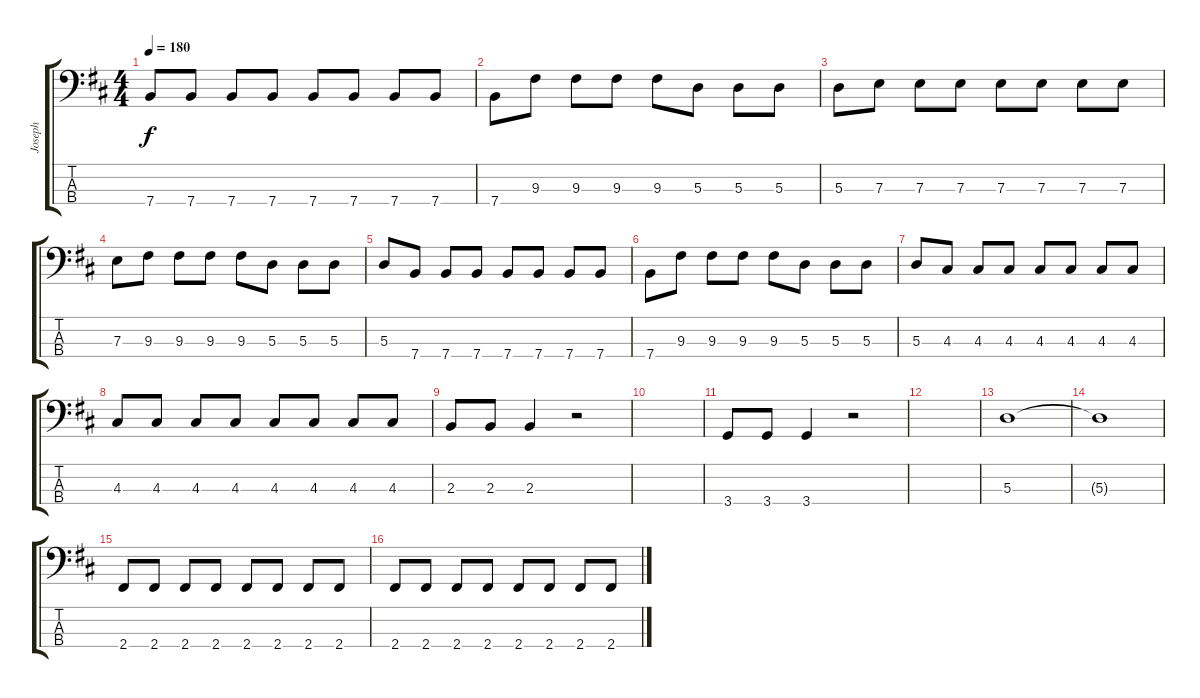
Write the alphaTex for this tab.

\track ("Joseph" "Joseph") {instrument electricbassfinger}
\staff {score tabs}
\tuning (G2 D2 A1 E1) {hide}
\ts (4 4)
\tempo 180
\clef f4
\ks d
7.4.8{dy f} 7.4.8 7.4.8 7.4.8 7.4.8 7.4.8 7.4.8 7.4.8 |
7.4.8 9.3.8 9.3.8 9.3.8 9.3.8 5.3.8 5.3.8 5.3.8 |
5.3.8 7.3.8 7.3.8 7.3.8 7.3.8 7.3.8 7.3.8 7.3.8 |
7.3.8 9.3.8 9.3.8 9.3.8 9.3.8 5.3.8 5.3.8 5.3.8 |
5.3.8 7.4.8 7.4.8 7.4.8 7.4.8 7.4.8 7.4.8 7.4.8 |
7.4.8 9.3.8 9.3.8 9.3.8 9.3.8 5.3.8 5.3.8 5.3.8 |
5.3.8 4.3.8 4.3.8 4.3.8 4.3.8 4.3.8 4.3.8 4.3.8 |
4.3.8 4.3.8 4.3.8 4.3.8 4.3.8 4.3.8 4.3.8 4.3.8 |
2.3.8 2.3.8 2.3.4 r.2 |
|
3.4.8 3.4.8 3.4.4 r.2 |
|
5.3.1 |
5.3{t}.1 |
2.4.8 2.4.8 2.4.8 2.4.8 2.4.8 2.4.8 2.4.8 2.4.8 |
2.4.8 2.4.8 2.4.8 2.4.8 2.4.8 2.4.8 2.4.8 2.4.8
